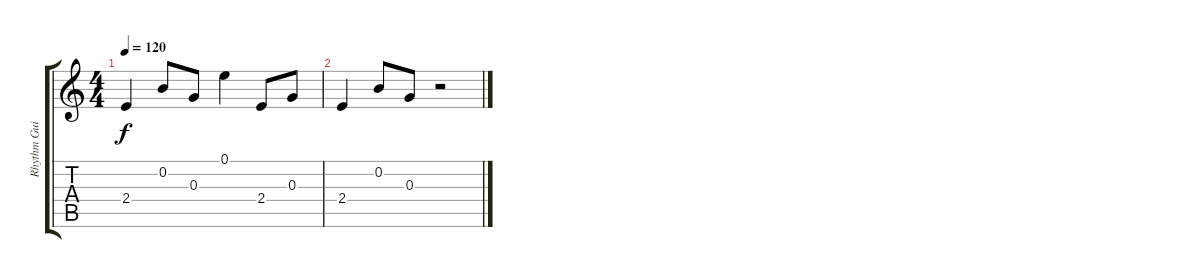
\track ("Rhythm Guitar" "Rhythm Gui") {instrument acousticguitarsteel}
\staff {score tabs}
\tuning (E4 B3 G3 D3 A2 E2) {hide}
\ts (4 4)
\tempo 120
\clef g2
\ks c
2.4.4{dy f} 0.2.8 0.3.8 0.1.4 2.4.8 0.3.8 |
2.4.4 0.2.8 0.3.8 r.2
